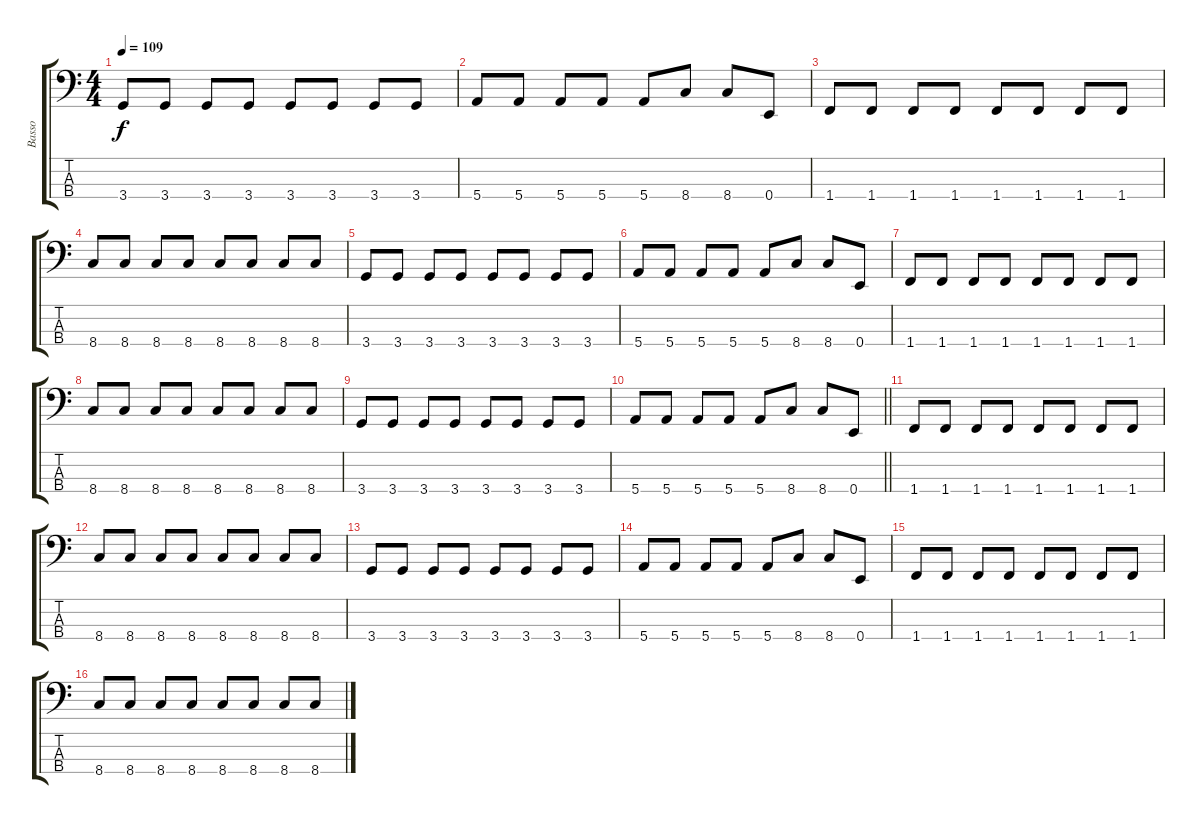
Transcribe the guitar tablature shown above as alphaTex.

\track ("Basso" "Basso") {instrument electricbassfinger}
\staff {score tabs}
\tuning (G2 D2 A1 E1) {hide}
\ts (4 4)
\tempo 109
\clef f4
\ks c
3.4.8{dy f} 3.4.8 3.4.8 3.4.8 3.4.8 3.4.8 3.4.8 3.4.8 |
5.4.8 5.4.8 5.4.8 5.4.8 5.4.8 8.4.8 8.4.8 0.4.8 |
1.4.8 1.4.8 1.4.8 1.4.8 1.4.8 1.4.8 1.4.8 1.4.8 |
8.4.8 8.4.8 8.4.8 8.4.8 8.4.8 8.4.8 8.4.8 8.4.8 |
3.4.8 3.4.8 3.4.8 3.4.8 3.4.8 3.4.8 3.4.8 3.4.8 |
5.4.8 5.4.8 5.4.8 5.4.8 5.4.8 8.4.8 8.4.8 0.4.8 |
1.4.8 1.4.8 1.4.8 1.4.8 1.4.8 1.4.8 1.4.8 1.4.8 |
8.4.8 8.4.8 8.4.8 8.4.8 8.4.8 8.4.8 8.4.8 8.4.8 |
3.4.8 3.4.8 3.4.8 3.4.8 3.4.8 3.4.8 3.4.8 3.4.8 |
\barLineRight lightlight
5.4.8 5.4.8 5.4.8 5.4.8 5.4.8 8.4.8 8.4.8 0.4.8 |
1.4.8 1.4.8 1.4.8 1.4.8 1.4.8 1.4.8 1.4.8 1.4.8 |
8.4.8 8.4.8 8.4.8 8.4.8 8.4.8 8.4.8 8.4.8 8.4.8 |
3.4.8 3.4.8 3.4.8 3.4.8 3.4.8 3.4.8 3.4.8 3.4.8 |
5.4.8 5.4.8 5.4.8 5.4.8 5.4.8 8.4.8 8.4.8 0.4.8 |
1.4.8 1.4.8 1.4.8 1.4.8 1.4.8 1.4.8 1.4.8 1.4.8 |
8.4.8 8.4.8 8.4.8 8.4.8 8.4.8 8.4.8 8.4.8 8.4.8
